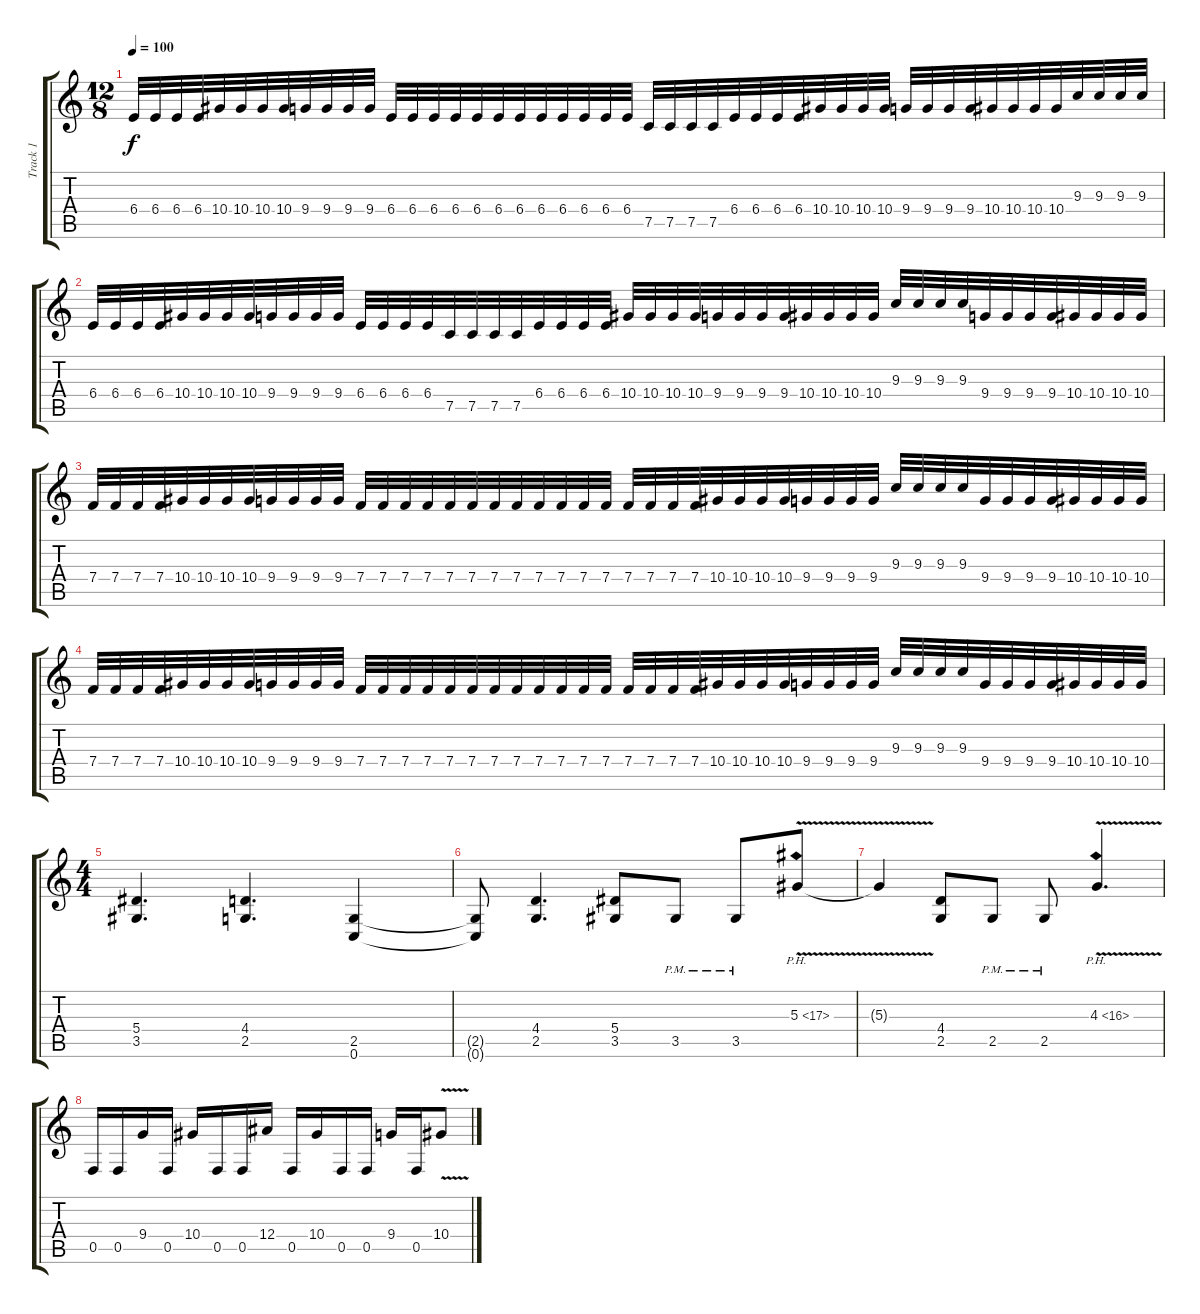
\track ("Track 1" "Track 1") {instrument overdrivenguitar}
\staff {score tabs}
\tuning (C4 G3 Eb3 Bb2 F2 C2) {hide}
\ts (12 8)
\tempo 100
\clef g2
\ks c
6.4.32{dy f} 6.4.32 6.4.32 6.4.32 10.4.32 10.4.32 10.4.32 10.4.32 9.4.32 9.4.32 9.4.32 9.4.32 6.4.32 6.4.32 6.4.32 6.4.32 6.4.32 6.4.32 6.4.32 6.4.32 6.4.32 6.4.32 6.4.32 6.4.32 7.5.32 7.5.32 7.5.32 7.5.32 6.4.32 6.4.32 6.4.32 6.4.32 10.4.32 10.4.32 10.4.32 10.4.32 9.4.32 9.4.32 9.4.32 9.4.32 10.4.32 10.4.32 10.4.32 10.4.32 9.3.32 9.3.32 9.3.32 9.3.32 |
6.4.32 6.4.32 6.4.32 6.4.32 10.4.32 10.4.32 10.4.32 10.4.32 9.4.32 9.4.32 9.4.32 9.4.32 6.4.32 6.4.32 6.4.32 6.4.32 7.5.32 7.5.32 7.5.32 7.5.32 6.4.32 6.4.32 6.4.32 6.4.32 10.4.32 10.4.32 10.4.32 10.4.32 9.4.32 9.4.32 9.4.32 9.4.32 10.4.32 10.4.32 10.4.32 10.4.32 9.3.32 9.3.32 9.3.32 9.3.32 9.4.32 9.4.32 9.4.32 9.4.32 10.4.32 10.4.32 10.4.32 10.4.32 |
7.4.32 7.4.32 7.4.32 7.4.32 10.4.32 10.4.32 10.4.32 10.4.32 9.4.32 9.4.32 9.4.32 9.4.32 7.4.32 7.4.32 7.4.32 7.4.32 7.4.32 7.4.32 7.4.32 7.4.32 7.4.32 7.4.32 7.4.32 7.4.32 7.4.32 7.4.32 7.4.32 7.4.32 10.4.32 10.4.32 10.4.32 10.4.32 9.4.32 9.4.32 9.4.32 9.4.32 9.3.32 9.3.32 9.3.32 9.3.32 9.4.32 9.4.32 9.4.32 9.4.32 10.4.32 10.4.32 10.4.32 10.4.32 |
7.4.32 7.4.32 7.4.32 7.4.32 10.4.32 10.4.32 10.4.32 10.4.32 9.4.32 9.4.32 9.4.32 9.4.32 7.4.32 7.4.32 7.4.32 7.4.32 7.4.32 7.4.32 7.4.32 7.4.32 7.4.32 7.4.32 7.4.32 7.4.32 7.4.32 7.4.32 7.4.32 7.4.32 10.4.32 10.4.32 10.4.32 10.4.32 9.4.32 9.4.32 9.4.32 9.4.32 9.3.32 9.3.32 9.3.32 9.3.32 9.4.32 9.4.32 9.4.32 9.4.32 10.4.32 10.4.32 10.4.32 10.4.32 |
\ts (4 4)
(5.4 3.5).4{d} (4.4 2.5).4{d} (2.5 0.6).4 |
(2.5{t} 0.6{t}).8 (4.4 2.5).4{d} (5.4 3.5).8 3.5{pm}.8 3.5{pm}.8 5.3{ph 12 v}.8 |
5.3{t}.4 (4.4 2.5).8 2.5{pm}.8 2.5{pm}.8 4.3{ph 12 v}.4{d} |
0.5.16 0.5.16 9.4.16 0.5.16 10.4.16 0.5.16 0.5.16 12.4.16 0.5.16 10.4.16 0.5.16 0.5.16 9.4.16 0.5.16 10.4{v}.8
